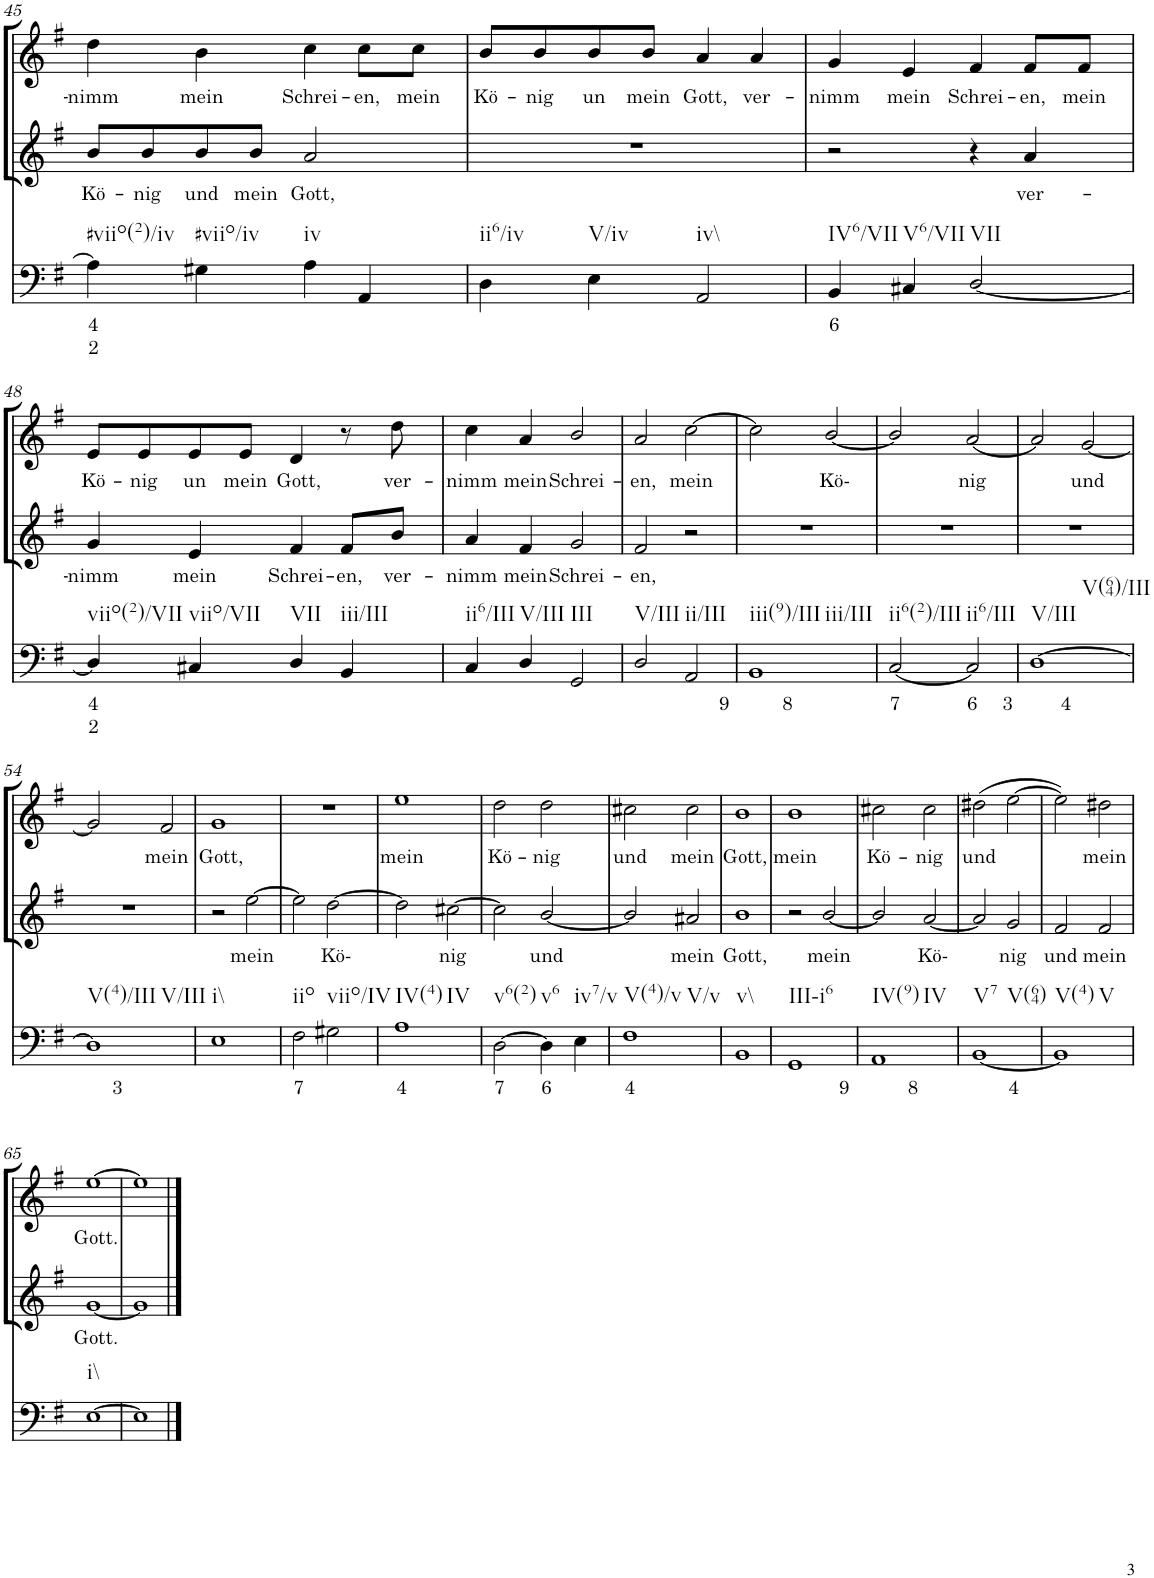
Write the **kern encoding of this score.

**kern	**text	**text	**kern	**text	**kern	**text
*part3	*part3	*part3	*part2	*part2	*part1	*part1
*staff3	*staff3	*staff3	*staff2	*staff2	*staff1	*staff1
*I"Continuo	*	*	*I"Soprano II	*	*I"Soprano I	*
!!LO:PB:g=z
*clefF4	*	*	*clefG2	*	*clefG2	*
*k[f#]	*	*	*k[f#]	*	*k[f#]	*
*M4/4	*	*	*M4/4	*	*M4/4	*
=45	=45	=45	=45	=45	=45	=45
!LO:TX:b:t=#viio(2)/iv	!	!	!	!	!	!
!	!LO:LY:b	!LO:LY:b	!	!LO:LY:b	!	!LO:LY:b
4A\]	4	2	8b/L	Kö-	4dd\	nimm
!	!	!	!	!LO:LY:b	!	!
.	.	.	8b/	nig	.	.
!LO:TX:b:t=#viio/iv	!	!	!	!	!	!
!	!	!	!	!LO:LY:b	!	!LO:LY:b
4G#X\	.	.	8b/	und	4b\	mein
!	!	!	!	!LO:LY:b	!	!
.	.	.	8b/J	mein	.	.
!LO:TX:b:t=iv	!	!	!	!	!	!
!	!	!	!	!LO:LY:b	!	!LO:LY:b
4A\	.	.	2a/	Gott,	4cc\	Schrei-
!	!	!	!	!	!	!LO:LY:b
4AA/	.	.	.	.	8cc\L	en,
!	!	!	!	!	!	!LO:LY:b
.	.	.	.	.	8cc\J	mein
=46	=46	=46	=46	=46	=46	=46
!LO:TX:b:t=ii6/iv	!	!	!	!	!	!
!	!	!	!	!	!	!LO:LY:b
4D\	.	.	1r	.	8b/L	Kö-
!	!	!	!	!	!	!LO:LY:b
.	.	.	.	.	8b/	nig
!LO:TX:b:t=V/iv	!	!	!	!	!	!
!	!	!	!	!	!	!LO:LY:b
4E\	.	.	.	.	8b/	un
!	!	!	!	!	!	!LO:LY:b
.	.	.	.	.	8b/J	mein
!LO:TX:b:t=iv\\	!	!	!	!	!	!
!	!	!	!	!	!	!LO:LY:b
2AA/	.	.	.	.	4a/	Gott,
!	!	!	!	!	!	!LO:LY:b
.	.	.	.	.	4a/	ver-
=47	=47	=47	=47	=47	=47	=47
!LO:TX:b:t=IV6/VII	!	!	!	!	!	!
!	!LO:LY:b	!	!	!	!	!LO:LY:b
4BB/	6	.	2r	.	4g/	nimm
!LO:TX:b:t=V6/VII	!	!	!	!	!	!
!	!	!	!	!	!	!LO:LY:b
4C#X/	.	.	.	.	4e/	mein
!LO:TX:b:t=VII	!	!	!	!	!	!
!	!	!	!	!	!	!LO:LY:b
[2D/	.	.	4r	.	4f#/	Schrei-
!	!	!	!	!LO:LY:b	!	!LO:LY:b
.	.	.	4a/	ver-	8f#/L	en,
!	!	!	!	!	!	!LO:LY:b
.	.	.	.	.	8f#/J	mein
!!LO:LB:g=z
=48	=48	=48	=48	=48	=48	=48
!LO:TX:b:t=viio(2)/VII	!	!	!	!	!	!
!	!LO:LY:b	!LO:LY:b	!	!LO:LY:b	!	!LO:LY:b
4D/]	4	2	4g/	nimm	8e/L	Kö-
!	!	!	!	!	!	!LO:LY:b
.	.	.	.	.	8e/	nig
!LO:TX:b:t=viio/VII	!	!	!	!	!	!
!	!	!	!	!LO:LY:b	!	!LO:LY:b
4C#X/	.	.	4e/	mein	8e/	un
!	!	!	!	!	!	!LO:LY:b
.	.	.	.	.	8e/J	mein
!LO:TX:b:t=VII	!	!	!	!	!	!
!	!	!	!	!LO:LY:b	!	!LO:LY:b
4D/	.	.	4f#/	Schrei-	4d/	Gott,
!LO:TX:b:t=iii/III	!	!	!	!	!	!
!	!	!	!	!LO:LY:b	!	!
4BB/	.	.	8f#/L	en,	8r	.
!	!	!	!	!LO:LY:b	!	!LO:LY:b
.	.	.	8b/J	ver-	8dd\	ver-
=49	=49	=49	=49	=49	=49	=49
!LO:TX:b:t=ii6/III	!	!	!	!	!	!
!	!	!	!	!LO:LY:b	!	!LO:LY:b
4C/	.	.	4a/	nimm	4cc\	nimm
!LO:TX:b:t=V/III	!	!	!	!	!	!
!	!	!	!	!LO:LY:b	!	!LO:LY:b
4D/	.	.	4f#/	mein	4a/	mein
!LO:TX:b:t=III	!	!	!	!	!	!
!	!	!	!	!LO:LY:b	!	!LO:LY:b
2GG/	.	.	2g/	Schrei-	2b/	Schrei-
=50	=50	=50	=50	=50	=50	=50
!LO:TX:b:t=V/III	!	!	!	!	!	!
!	!	!	!	!LO:LY:b	!	!LO:LY:b
2D/	.	.	2f#/	en,	2a/	en,
!LO:TX:b:t=ii/III	!	!	!	!	!	!
!	!	!	!	!	!	!LO:LY:b
2AA/	.	.	2r	.	[2cc\	mein
=51	=51	=51	=51	=51	=51	=51
!LO:TX:b:t=iii(9)/III	!	!	!	!	!	!
!LO:TX:b:t=iii/III	!	!	!	!	!	!
!	!LO:LY:b	!	!	!	!	!
1BB	9 8	.	1r	.	2cc\]	.
!	!	!	!	!	!	!LO:LY:b
.	.	.	.	.	[2b/	Kö-
=52	=52	=52	=52	=52	=52	=52
!LO:TX:b:t=ii6(2)/III	!	!	!	!	!	!
!	!LO:LY:b	!	!	!	!	!
[2C/	7	.	1r	.	2b/]	.
!LO:TX:b:t=ii6/III	!	!	!	!	!	!
!	!LO:LY:b	!	!	!	!	!LO:LY:b
2C/]	6	.	.	.	[2a/	nig
=53	=53	=53	=53	=53	=53	=53
!LO:TX:b:t=V/III	!	!	!	!	!	!
!LO:TX:b:t=V(64)/III	!	!	!	!	!	!
!	!LO:LY:b	!	!	!	!	!
[1D	3 4	.	1r	.	2a/]	.
!	!	!	!	!	!	!LO:LY:b
.	.	.	.	.	[2g/	und
!!LO:LB:g=z
=54	=54	=54	=54	=54	=54	=54
!LO:TX:b:t=V(4)/III	!	!	!	!	!	!
!LO:TX:b:t=V/III	!	!	!	!	!	!
!	!LO:LY:b	!	!	!	!	!
1D]	3	.	1r	.	2g/]	.
!	!	!	!	!	!	!LO:LY:b
.	.	.	.	.	2f#/	mein
=55	=55	=55	=55	=55	=55	=55
!LO:TX:b:t=i\\	!	!	!	!	!	!
!	!	!	!	!	!	!LO:LY:b
1E	.	.	2r	.	1g	Gott,
!	!	!	!	!LO:LY:b	!	!
.	.	.	[2ee\	mein	.	.
=56	=56	=56	=56	=56	=56	=56
!LO:TX:b:t=iio	!	!	!	!	!	!
!	!LO:LY:b	!	!	!	!	!
2F#\	7	.	2ee\]	.	1r	.
!LO:TX:b:t=viio/IV	!	!	!	!	!	!
!	!	!	!	!LO:LY:b	!	!
2G#X\	.	.	[2dd\	Kö-	.	.
=57	=57	=57	=57	=57	=57	=57
!LO:TX:b:t=IV(4)	!	!	!	!	!	!
!LO:TX:b:t=IV	!	!	!	!	!	!
!	!LO:LY:b	!	!	!	!	!LO:LY:b
1A	4	.	2dd\]	.	1ee	mein
!	!	!	!	!LO:LY:b	!	!
.	.	.	[2cc#X\	nig	.	.
=58	=58	=58	=58	=58	=58	=58
!LO:TX:b:t=v6(2)	!	!	!	!	!	!
!	!LO:LY:b	!	!	!	!	!LO:LY:b
[2D\	7	.	2cc#\]	.	2dd\	Kö-
!LO:TX:b:t=v6	!	!	!	!	!	!
!	!LO:LY:b	!	!	!LO:LY:b	!	!LO:LY:b
4D\]	6	.	[2b/	und	2dd\	nig
!LO:TX:b:t=iv7/v	!	!	!	!	!	!
4E\	.	.	.	.	.	.
=59	=59	=59	=59	=59	=59	=59
!LO:TX:b:t=V(4)/v	!	!	!	!	!	!
!LO:TX:b:t=V/v	!	!	!	!	!	!
!	!LO:LY:b	!	!	!	!	!LO:LY:b
1F#	4	.	2b/]	.	2cc#X\	und
!	!	!	!	!LO:LY:b	!	!LO:LY:b
.	.	.	2a#X/	mein	2cc#\	mein
=60	=60	=60	=60	=60	=60	=60
!LO:TX:b:t=v\\	!	!	!	!	!	!
!	!	!	!	!LO:LY:b	!	!LO:LY:b
1BB	.	.	1b	Gott,	1b	Gott,
=61	=61	=61	=61	=61	=61	=61
!LO:TX:b:t=III-i6	!	!	!	!	!	!
!	!	!	!	!	!	!LO:LY:b
1GG	.	.	2r	.	1b	mein
!	!	!	!	!LO:LY:b	!	!
.	.	.	[2b/	mein	.	.
=62	=62	=62	=62	=62	=62	=62
!LO:TX:b:t=IV(9)	!	!	!	!	!	!
!LO:TX:b:t=IV	!	!	!	!	!	!
!	!LO:LY:b	!	!	!	!	!LO:LY:b
1AA	9 8	.	2b/]	.	2cc#X\	Kö-
!	!	!	!	!LO:LY:b	!	!LO:LY:b
.	.	.	[2a/	Kö-	2cc#\	nig
=63	=63	=63	=63	=63	=63	=63
!LO:TX:b:t=V7	!	!	!	!	!	!
!LO:TX:b:t=V(64)	!	!	!	!	!	!
!	!LO:LY:b	!	!	!	!	!LO:LY:b
[1BB	4	.	2a/]	.	(2dd#X\	und
!	!	!	!	!LO:LY:b	!	!
.	.	.	2g/	nig	[2ee\	.
=64	=64	=64	=64	=64	=64	=64
!LO:TX:b:t=V(4)	!	!	!	!	!	!
!LO:TX:b:t=V	!	!	!	!	!	!
!	!	!	!	!LO:LY:b	!	!
1BB]	.	.	2f#/	und	2ee\])	.
!	!	!	!	!LO:LY:b	!	!LO:LY:b
.	.	.	2f#/	mein	2dd#X\	mein
!!LO:LB:g=z
=65	=65	=65	=65	=65	=65	=65
!LO:TX:b:t=i\\	!	!	!	!	!	!
!	!	!	!	!LO:LY:b	!	!LO:LY:b
[1E	.	.	[1g	Gott.	[1ee	Gott.
=66	=66	=66	=66	=66	=66	=66
1E]	.	.	1g]	.	1ee]	.
==	==	==	==	==	==	==
*-	*-	*-	*-	*-	*-	*-
